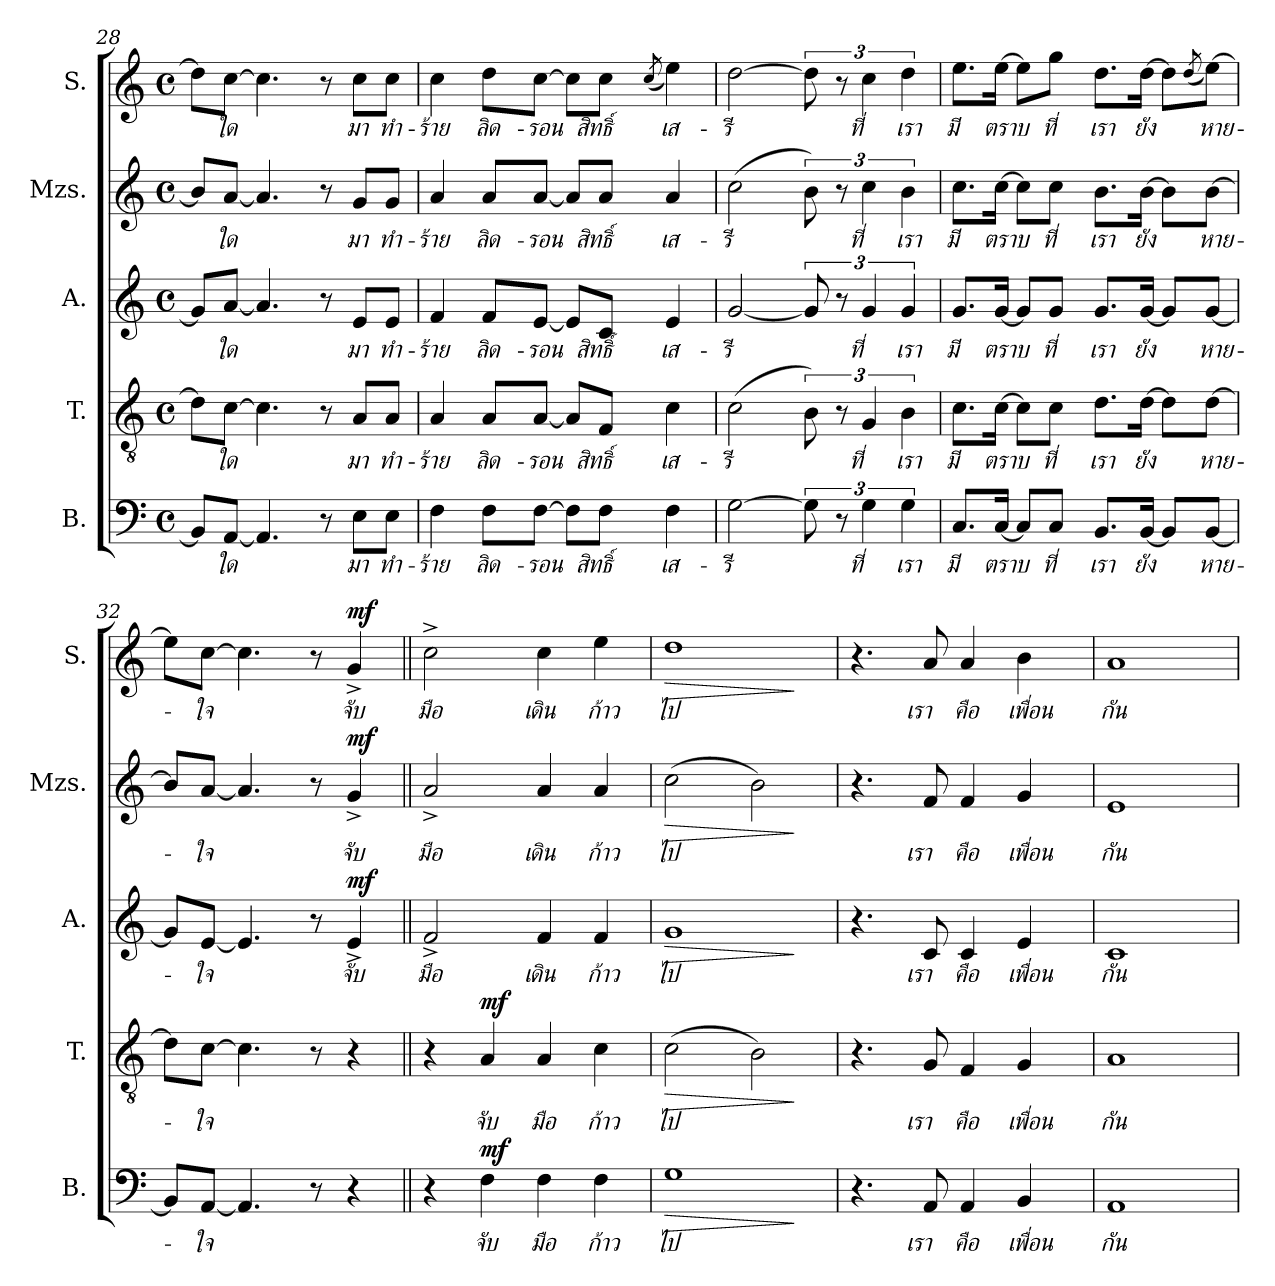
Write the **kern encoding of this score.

**kern	**text	**dynam	**kern	**text	**dynam	**kern	**text	**dynam	**kern	**text	**dynam	**kern	**text	**dynam
*part5	*part5	*part5	*part4	*part4	*part4	*part3	*part3	*part3	*part2	*part2	*part2	*part1	*part1	*part1
*staff5	*staff5	*staff5	*staff4	*staff4	*staff4	*staff3	*staff3	*staff3	*staff2	*staff2	*staff2	*staff1	*staff1	*staff1
*I"B.	*	*	*I"T.	*	*	*I"A.	*	*	*I"Mzs.	*	*	*I"S.	*	*
*I'B.	*	*	*I'T.	*	*	*I'A.	*	*	*I'Mzs.	*	*	*I'S.	*	*
*clefF4	*	*	*clefGv2	*	*	*clefG2	*	*	*clefG2	*	*	*clefG2	*	*
*k[]	*	*	*k[]	*	*	*k[]	*	*	*k[]	*	*	*k[]	*	*
*M4/4	*	*	*M4/4	*	*	*M4/4	*	*	*M4/4	*	*	*M4/4	*	*
*met(c)	*	*	*met(c)	*	*	*met(c)	*	*	*met(c)	*	*	*met(c)	*	*
=28	=28	=28	=28	=28	=28	=28	=28	=28	=28	=28	=28	=28	=28	=28
8BB/L]	.	.	8d\L]	.	.	8g/L]	.	.	8b/L]	.	.	8dd\L]	.	.
[8AA/J	ใด	.	[8c\J	ใด	.	[8a/J	ใด	.	[8a/J	ใด	.	[8cc\J	ใด	.
4.AA/]	.	.	4.c\]	.	.	4.a/]	.	.	4.a/]	.	.	4.cc\]	.	.
8r	.	.	8r	.	.	8r	.	.	8r	.	.	8r	.	.
8E\L	มา	.	8A/L	มา	.	8e/L	มา	.	8g/L	มา	.	8cc\L	มา	.
8E\J	ทำ-	.	8A/J	ทำ-	.	8e/J	ทำ-	.	8g/J	ทำ-	.	8cc\J	ทำ-	.
=29	=29	=29	=29	=29	=29	=29	=29	=29	=29	=29	=29	=29	=29	=29
4F\	-ร้าย	.	4A/	-ร้าย	.	4f/	-ร้าย	.	4a/	-ร้าย	.	4cc\	-ร้าย	.
8F\L	ลิด-	.	8A/L	ลิด-	.	8f/L	ลิด-	.	8a/L	ลิด-	.	8dd\L	ลิด-	.
[8F\J	-รอน	.	[8A/J	-รอน	.	[8e/J	-รอน	.	[8a/J	-รอน	.	[8cc\J	-รอน	.
8F\L]	.	.	8A/L]	.	.	8e/L]	.	.	8a/L]	.	.	8cc\L]	.	.
8F\J	สิทธิ์	.	8F/J	สิทธิ์	.	8c/J	สิทธิ์	.	8a/J	สิทธิ์	.	8cc\J	สิทธิ์	.
.	.	.	.	.	.	.	.	.	.	.	.	(<8qcc/	.	.
4F\	เส-	.	4c\	เส-	.	4e/	เส-	.	4a/	เส-	.	4ee\)	เส-	.
=30	=30	=30	=30	=30	=30	=30	=30	=30	=30	=30	=30	=30	=30	=30
[2G\	-รี	.	(>2c\	-รี	.	[2g/	-รี	.	(>2cc\	-รี	.	[2dd\	-รี	.
12G\]	.	.	12B\)	.	.	12g/]	.	.	12b\)	.	.	12dd\]	.	.
12r	.	.	12r	.	.	12r	.	.	12r	.	.	12r	.	.
6G\	ที่	.	6G/	ที่	.	6g/	ที่	.	6cc\	ที่	.	6cc\	ที่	.
6G\	เรา	.	6B\	เรา	.	6g/	เรา	.	6b\	เรา	.	6dd\	เรา	.
=31	=31	=31	=31	=31	=31	=31	=31	=31	=31	=31	=31	=31	=31	=31
8.C/L	มี	.	8.c\L	มี	.	8.g/L	มี	.	8.cc\L	มี	.	8.ee\L	มี	.
[16C/Jk	ตราบ	.	[16c\Jk	ตราบ	.	[16g/Jk	ตราบ	.	[16cc\Jk	ตราบ	.	[16ee\Jk	ตราบ	.
8C/L]	.	.	8c\L]	.	.	8g/L]	.	.	8cc\L]	.	.	8ee\L]	.	.
8C/J	ที่	.	8c\J	ที่	.	8g/J	ที่	.	8cc\J	ที่	.	8gg\J	ที่	.
8.BB/L	เรา	.	8.d\L	เรา	.	8.g/L	เรา	.	8.b\L	เรา	.	8.dd\L	เรา	.
[16BB/Jk	ยัง	.	[16d\Jk	ยัง	.	[16g/Jk	ยัง	.	[16b\Jk	ยัง	.	[16dd\Jk	ยัง	.
8BB/L]	.	.	8d\L]	.	.	8g/L]	.	.	8b\L]	.	.	8dd\L]	.	.
.	.	.	.	.	.	.	.	.	.	.	.	(<8qdd/	.	.
[8BB/J	หาย-	.	[8d\J	หาย-	.	[8g/J	หาย-	.	[8b\J	หาย-	.	[8ee\J)	หาย-	.
=32	=32	=32	=32	=32	=32	=32	=32	=32	=32	=32	=32	=32	=32	=32
8BB/L]	.	.	8d\L]	.	.	8g/L]	.	.	8b/L]	.	.	8ee\L]	.	.
[8AA/J	-ใจ	.	[8c\J	-ใจ	.	[8e/J	-ใจ	.	[8a/J	-ใจ	.	[8cc\J	-ใจ	.
4.AA/]	.	.	4.c\]	.	.	4.e/]	.	.	4.a/]	.	.	4.cc\]	.	.
8r	.	.	8r	.	.	8r	.	.	8r	.	.	8r	.	.
!	!	!	!	!	!	!	!	!LO:DY:b	!	!	!LO:DY:b	!	!	!LO:DY:b
4r	.	.	4r	.	.	4e^/	จับ	mf	4g^/	จับ	mf	4g^/	จับ	mf
=33||	=33||	=33||	=33||	=33||	=33||	=33||	=33||	=33||	=33||	=33||	=33||	=33||	=33||	=33||
4r	.	.	4r	.	.	2f^/	มือ	.	2a^/	มือ	.	2cc^\	มือ	.
!	!	!LO:DY:b	!	!	!LO:DY:b	!	!	!	!	!	!	!	!	!
4F\	จับ	mf	4A/	จับ	mf	.	.	.	.	.	.	.	.	.
4F\	มือ	.	4A/	มือ	.	4f/	เดิน	.	4a/	เดิน	.	4cc\	เดิน	.
4F\	ก้าว	.	4c\	ก้าว	.	4f/	ก้าว	.	4a/	ก้าว	.	4ee\	ก้าว	.
=34	=34	=34	=34	=34	=34	=34	=34	=34	=34	=34	=34	=34	=34	=34
!	!	!LO:HP:b	!	!	!LO:HP:b	!	!	!LO:HP:b	!	!	!LO:HP:b	!	!	!LO:HP:b
1G	ไป	>	(>2c\	ไป	>	1g	ไป	>	(>2cc\	ไป	>	1dd	ไป	>
.	.	.	2B\)	.	.	.	.	.	2b\)	.	.	.	.	.
.	.	]	.	.	]	.	.	]	.	.	]	.	.	]
=35	=35	=35	=35	=35	=35	=35	=35	=35	=35	=35	=35	=35	=35	=35
4.r	.	.	4.r	.	.	4.r	.	.	4.r	.	.	4.r	.	.
8AA/	เรา	.	8G/	เรา	.	8c/	เรา	.	8f/	เรา	.	8a/	เรา	.
4AA/	คือ	.	4F/	คือ	.	4c/	คือ	.	4f/	คือ	.	4a/	คือ	.
4BB/	เพื่อน	.	4G/	เพื่อน	.	4e/	เพื่อน	.	4g/	เพื่อน	.	4b\	เพื่อน	.
=36	=36	=36	=36	=36	=36	=36	=36	=36	=36	=36	=36	=36	=36	=36
1AA	กัน	.	1A	กัน	.	1c	กัน	.	1e	กัน	.	1a	กัน	.
=	=	=	=	=	=	=	=	=	=	=	=	=	=	=
*-	*-	*-	*-	*-	*-	*-	*-	*-	*-	*-	*-	*-	*-	*-
